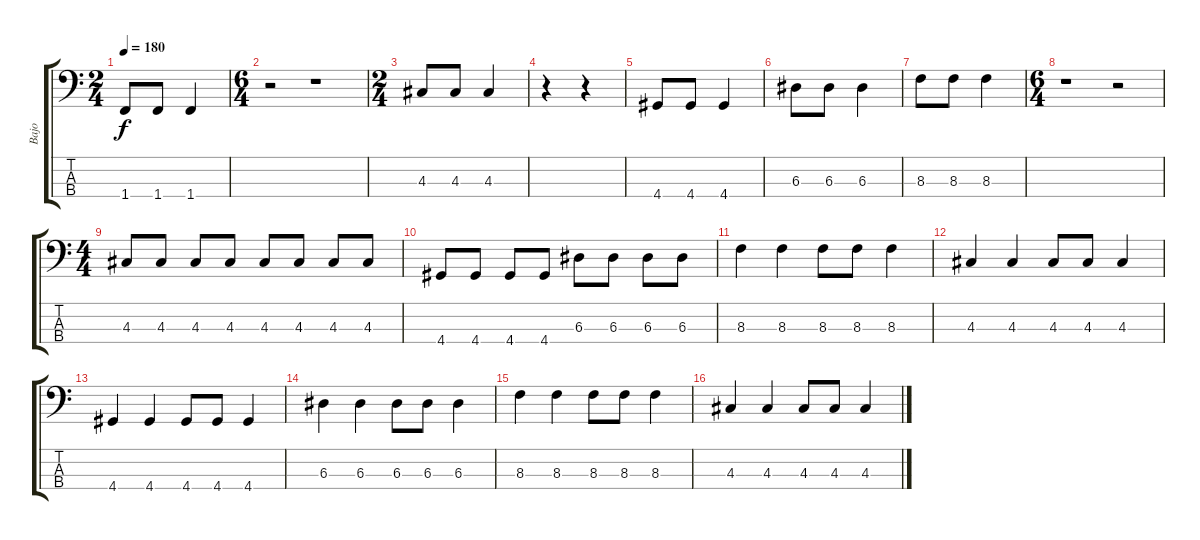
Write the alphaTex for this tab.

\track ("Bajo" "Bajo") {instrument electricbassfinger}
\staff {score tabs}
\tuning (G2 D2 A1 E1) {hide}
\ts (2 4)
\tempo 180
\clef f4
\ks c
1.4.8{dy f instrument electricbassfinger} 1.4.8 1.4.4 |
\ts (6 4)
r.2 r.1 |
\ts (2 4)
4.3.8 4.3.8 4.3.4 |
r.4 r.4 |
4.4.8 4.4.8 4.4.4 |
6.3.8 6.3.8 6.3.4 |
8.3.8 8.3.8 8.3.4 |
\ts (6 4)
r.1 r.2 |
\ts (4 4)
4.3.8 4.3.8 4.3.8 4.3.8 4.3.8 4.3.8 4.3.8 4.3.8 |
4.4.8 4.4.8 4.4.8 4.4.8 6.3.8 6.3.8 6.3.8 6.3.8 |
8.3.4 8.3.4 8.3.8 8.3.8 8.3.4 |
4.3.4 4.3.4 4.3.8 4.3.8 4.3.4 |
4.4.4 4.4.4 4.4.8 4.4.8 4.4.4 |
6.3.4 6.3.4 6.3.8 6.3.8 6.3.4 |
8.3.4 8.3.4 8.3.8 8.3.8 8.3.4 |
4.3.4 4.3.4 4.3.8 4.3.8 4.3.4
